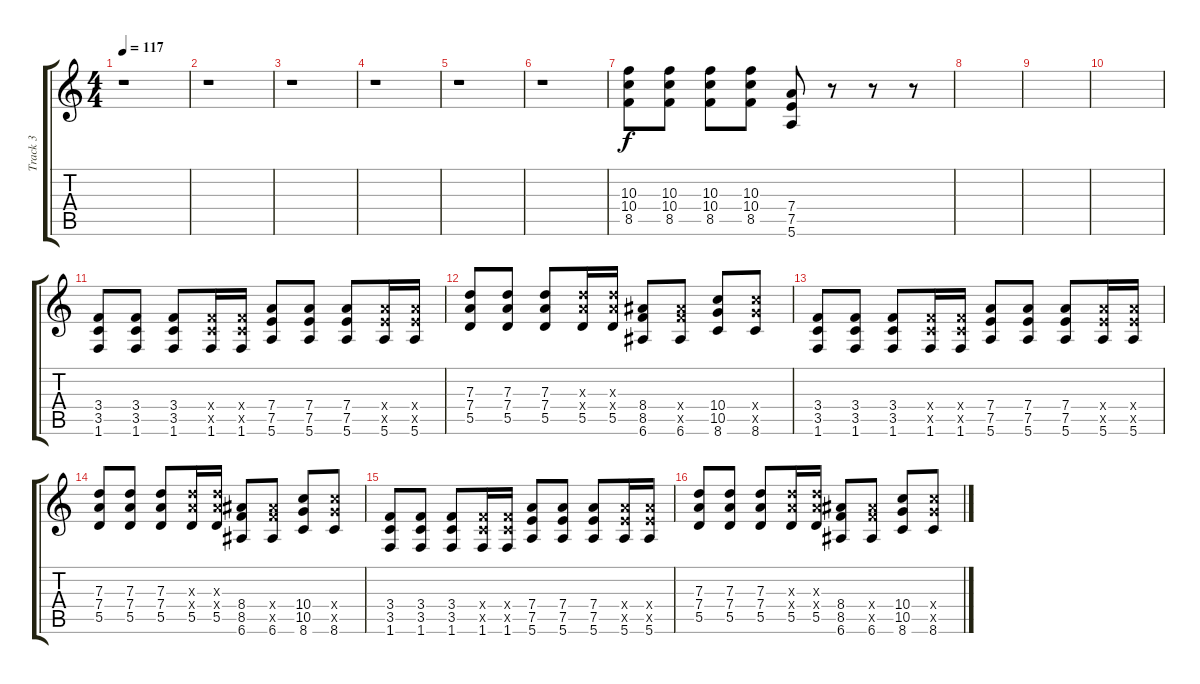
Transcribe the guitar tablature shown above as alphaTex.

\track ("Track 3" "Track 3") {instrument overdrivenguitar}
\staff {score tabs}
\tuning (E4 B3 G3 D3 A2 E2) {hide}
\ts (4 4)
\tempo 117
\clef g2
\ks c
r.1{dy f} |
r.1 |
r.1 |
r.1 |
r.1 |
r.1 |
(10.3 10.4 8.5).8{volume 13} (10.3 10.4 8.5).8 (10.3 10.4 8.5).8 (10.3 10.4 8.5).8 (7.4 7.5 5.6).8 r.8 r.8 r.8 |
|
|
|
(3.4 3.5 1.6).8 (3.4 3.5 1.6).8 (3.4 3.5 1.6).8 (3.4{x} 3.5{x} 1.6).16 (3.4{x} 3.5{x} 1.6).16 (7.4 7.5 5.6).8 (7.4 7.5 5.6).8 (7.4 7.5 5.6).8 (7.4{x} 7.5{x} 5.6).16 (7.4{x} 7.5{x} 5.6).16 |
(7.3 7.4 5.5).8 (7.3 7.4 5.5).8 (7.3 7.4 5.5).8 (7.3{x} 7.4{x} 5.5).16 (7.3{x} 7.4{x} 5.5).16 (8.4 8.5 6.6).8 (8.4{x} 8.5{x} 6.6).8 (10.4 10.5 8.6).8 (10.4{x} 10.5{x} 8.6).8 |
(3.4 3.5 1.6).8 (3.4 3.5 1.6).8 (3.4 3.5 1.6).8 (3.4{x} 3.5{x} 1.6).16 (3.4{x} 3.5{x} 1.6).16 (7.4 7.5 5.6).8 (7.4 7.5 5.6).8 (7.4 7.5 5.6).8 (7.4{x} 7.5{x} 5.6).16 (7.4{x} 7.5{x} 5.6).16 |
(7.3 7.4 5.5).8 (7.3 7.4 5.5).8 (7.3 7.4 5.5).8 (7.3{x} 7.4{x} 5.5).16 (7.3{x} 7.4{x} 5.5).16 (8.4 8.5 6.6).8 (8.4{x} 8.5{x} 6.6).8 (10.4 10.5 8.6).8 (10.4{x} 10.5{x} 8.6).8 |
(3.4 3.5 1.6).8 (3.4 3.5 1.6).8 (3.4 3.5 1.6).8 (3.4{x} 3.5{x} 1.6).16 (3.4{x} 3.5{x} 1.6).16 (7.4 7.5 5.6).8 (7.4 7.5 5.6).8 (7.4 7.5 5.6).8 (7.4{x} 7.5{x} 5.6).16 (7.4{x} 7.5{x} 5.6).16 |
(7.3 7.4 5.5).8 (7.3 7.4 5.5).8 (7.3 7.4 5.5).8 (7.3{x} 7.4{x} 5.5).16 (7.3{x} 7.4{x} 5.5).16 (8.4 8.5 6.6).8 (8.4{x} 8.5{x} 6.6).8 (10.4 10.5 8.6).8 (10.4{x} 10.5{x} 8.6).8
